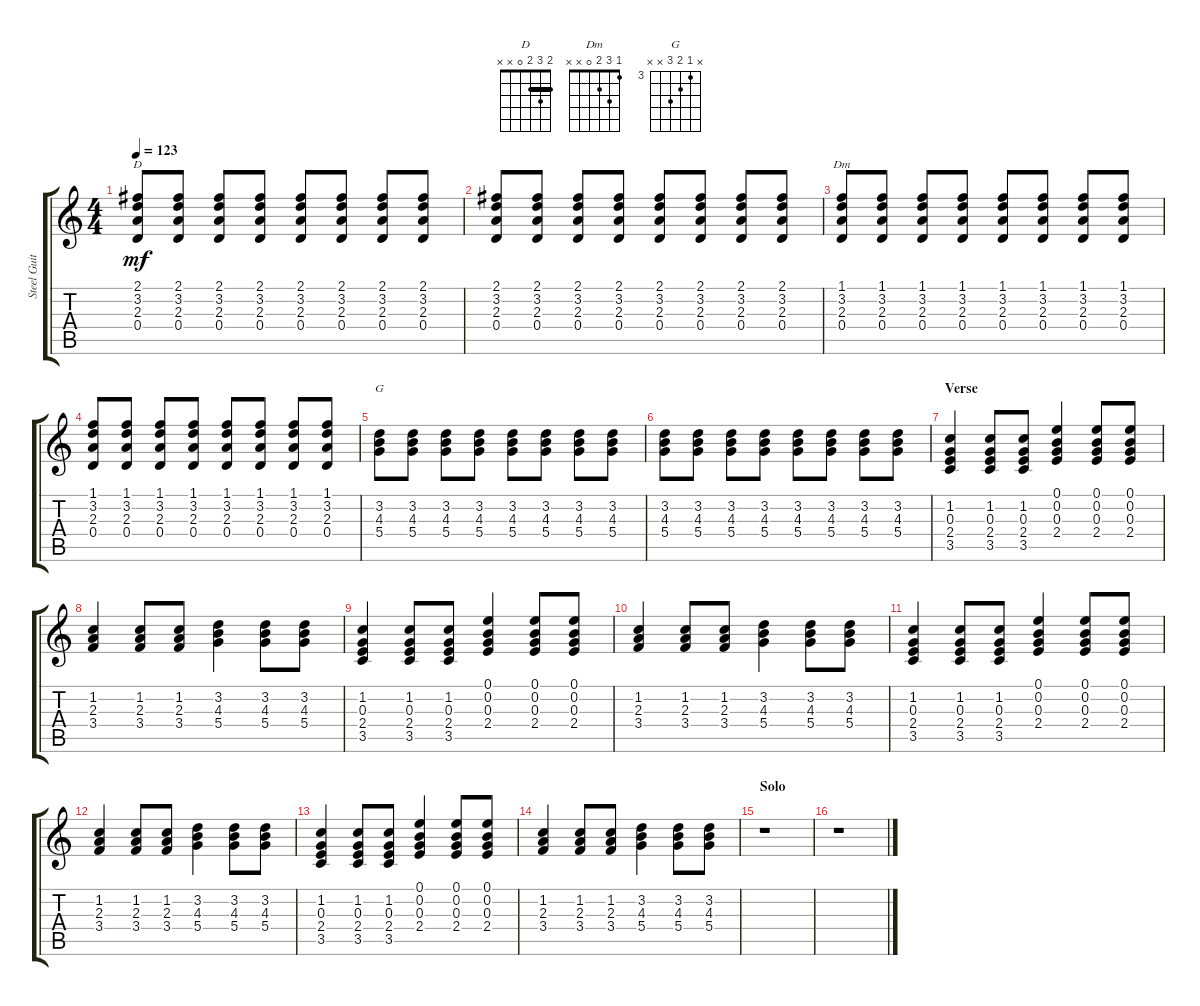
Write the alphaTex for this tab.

\track ("Steel Guitar" "Steel Guit") {instrument acousticguitarsteel}
\staff {score tabs}
\tuning (E4 B3 G3 D3 A2 E2) {hide}
\chord ("D" 2 3 2 0 x x) {barre 2}
\chord ("Dm" 1 3 2 0 x x)
\chord ("G" x 3 4 5 x x) {firstfret 3}
\ts (4 4)
\tempo 123
\clef g2
\ks c
(2.1 3.2 2.3 0.4).8{ch "D" dy mf} (2.1 3.2 2.3 0.4).8 (2.1 3.2 2.3 0.4).8 (2.1 3.2 2.3 0.4).8 (2.1 3.2 2.3 0.4).8 (2.1 3.2 2.3 0.4).8 (2.1 3.2 2.3 0.4).8 (2.1 3.2 2.3 0.4).8 |
(2.1 3.2 2.3 0.4).8 (2.1 3.2 2.3 0.4).8 (2.1 3.2 2.3 0.4).8 (2.1 3.2 2.3 0.4).8 (2.1 3.2 2.3 0.4).8 (2.1 3.2 2.3 0.4).8 (2.1 3.2 2.3 0.4).8 (2.1 3.2 2.3 0.4).8 |
(1.1 3.2 2.3 0.4).8{ch "Dm"} (1.1 3.2 2.3 0.4).8 (1.1 3.2 2.3 0.4).8 (1.1 3.2 2.3 0.4).8 (1.1 3.2 2.3 0.4).8 (1.1 3.2 2.3 0.4).8 (1.1 3.2 2.3 0.4).8 (1.1 3.2 2.3 0.4).8 |
(1.1 3.2 2.3 0.4).8 (1.1 3.2 2.3 0.4).8 (1.1 3.2 2.3 0.4).8 (1.1 3.2 2.3 0.4).8 (1.1 3.2 2.3 0.4).8 (1.1 3.2 2.3 0.4).8 (1.1 3.2 2.3 0.4).8 (1.1 3.2 2.3 0.4).8 |
(3.2 4.3 5.4).8{ch "G"} (3.2 4.3 5.4).8 (3.2 4.3 5.4).8 (3.2 4.3 5.4).8 (3.2 4.3 5.4).8 (3.2 4.3 5.4).8 (3.2 4.3 5.4).8 (3.2 4.3 5.4).8 |
(3.2 4.3 5.4).8 (3.2 4.3 5.4).8 (3.2 4.3 5.4).8 (3.2 4.3 5.4).8 (3.2 4.3 5.4).8 (3.2 4.3 5.4).8 (3.2 4.3 5.4).8 (3.2 4.3 5.4).8 |
\section ("" "Verse")
(1.2 0.3 2.4 3.5).4 (1.2 0.3 2.4 3.5).8 (1.2 0.3 2.4 3.5).8 (0.1 0.2 0.3 2.4).4 (0.1 0.2 0.3 2.4).8 (0.1 0.2 0.3 2.4).8 |
(1.2 2.3 3.4).4 (1.2 2.3 3.4).8 (1.2 2.3 3.4).8 (3.2 4.3 5.4).4 (3.2 4.3 5.4).8 (3.2 4.3 5.4).8 |
(1.2 0.3 2.4 3.5).4 (1.2 0.3 2.4 3.5).8 (1.2 0.3 2.4 3.5).8 (0.1 0.2 0.3 2.4).4 (0.1 0.2 0.3 2.4).8 (0.1 0.2 0.3 2.4).8 |
(1.2 2.3 3.4).4 (1.2 2.3 3.4).8 (1.2 2.3 3.4).8 (3.2 4.3 5.4).4 (3.2 4.3 5.4).8 (3.2 4.3 5.4).8 |
(1.2 0.3 2.4 3.5).4 (1.2 0.3 2.4 3.5).8 (1.2 0.3 2.4 3.5).8 (0.1 0.2 0.3 2.4).4 (0.1 0.2 0.3 2.4).8 (0.1 0.2 0.3 2.4).8 |
(1.2 2.3 3.4).4 (1.2 2.3 3.4).8 (1.2 2.3 3.4).8 (3.2 4.3 5.4).4 (3.2 4.3 5.4).8 (3.2 4.3 5.4).8 |
(1.2 0.3 2.4 3.5).4 (1.2 0.3 2.4 3.5).8 (1.2 0.3 2.4 3.5).8 (0.1 0.2 0.3 2.4).4 (0.1 0.2 0.3 2.4).8 (0.1 0.2 0.3 2.4).8 |
(1.2 2.3 3.4).4 (1.2 2.3 3.4).8 (1.2 2.3 3.4).8 (3.2 4.3 5.4).4 (3.2 4.3 5.4).8 (3.2 4.3 5.4).8 |
\section ("" "Solo")
r.1 |
r.1
